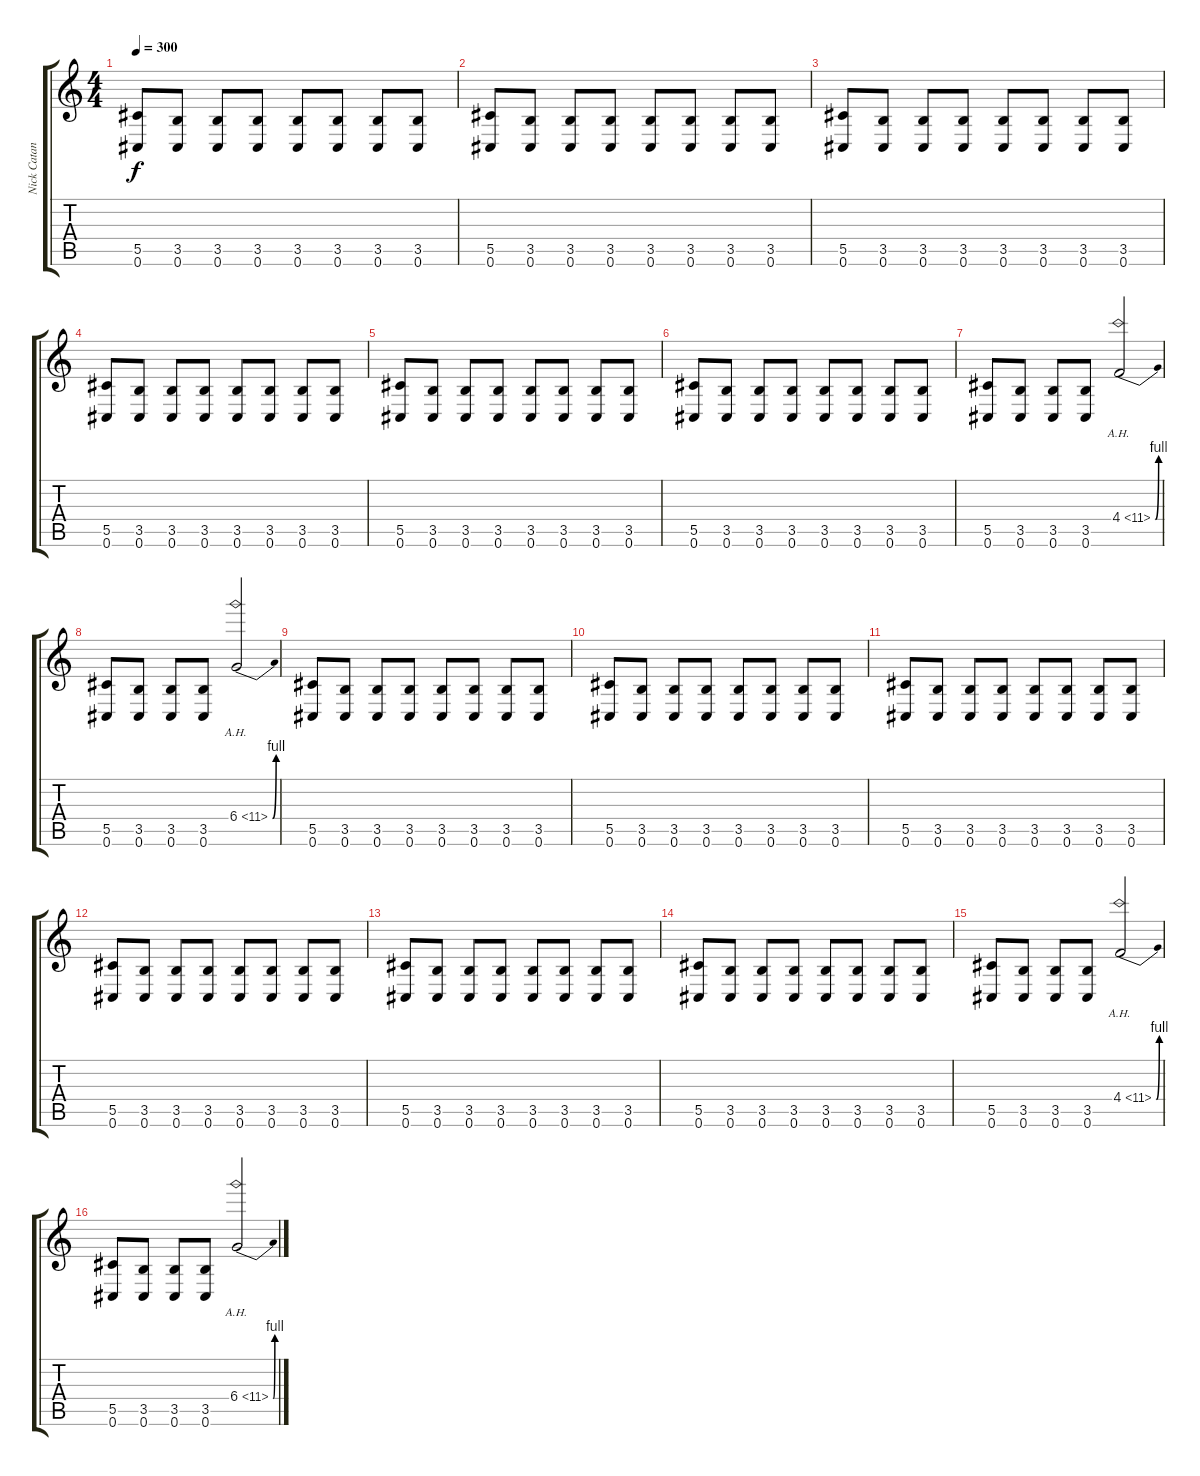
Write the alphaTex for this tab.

\track ("Nick Catanese" "Nick Catan") {instrument distortionguitar}
\staff {score tabs}
\tuning (Eb4 Bb3 Gb3 Db3 Ab2 Db2) {hide}
\ts (4 4)
\tempo 300
\clef g2
\ks c
(5.5 0.6).8{dy f} (3.5 0.6).8 (3.5 0.6).8 (3.5 0.6).8 (3.5 0.6).8 (3.5 0.6).8 (3.5 0.6).8 (3.5 0.6).8 |
(5.5 0.6).8 (3.5 0.6).8 (3.5 0.6).8 (3.5 0.6).8 (3.5 0.6).8 (3.5 0.6).8 (3.5 0.6).8 (3.5 0.6).8 |
(5.5 0.6).8 (3.5 0.6).8 (3.5 0.6).8 (3.5 0.6).8 (3.5 0.6).8 (3.5 0.6).8 (3.5 0.6).8 (3.5 0.6).8 |
(5.5 0.6).8 (3.5 0.6).8 (3.5 0.6).8 (3.5 0.6).8 (3.5 0.6).8 (3.5 0.6).8 (3.5 0.6).8 (3.5 0.6).8 |
(5.5 0.6).8 (3.5 0.6).8 (3.5 0.6).8 (3.5 0.6).8 (3.5 0.6).8 (3.5 0.6).8 (3.5 0.6).8 (3.5 0.6).8 |
(5.5 0.6).8 (3.5 0.6).8 (3.5 0.6).8 (3.5 0.6).8 (3.5 0.6).8 (3.5 0.6).8 (3.5 0.6).8 (3.5 0.6).8 |
(5.5 0.6).8 (3.5 0.6).8 (3.5 0.6).8 (3.5 0.6).8 4.4{be (bend 0 0 60 4) ah 7}.2 |
(5.5 0.6).8 (3.5 0.6).8 (3.5 0.6).8 (3.5 0.6).8 6.4{be (bend 0 0 60 4) ah 5}.2 |
(5.5 0.6).8 (3.5 0.6).8 (3.5 0.6).8 (3.5 0.6).8 (3.5 0.6).8 (3.5 0.6).8 (3.5 0.6).8 (3.5 0.6).8 |
(5.5 0.6).8 (3.5 0.6).8 (3.5 0.6).8 (3.5 0.6).8 (3.5 0.6).8 (3.5 0.6).8 (3.5 0.6).8 (3.5 0.6).8 |
(5.5 0.6).8 (3.5 0.6).8 (3.5 0.6).8 (3.5 0.6).8 (3.5 0.6).8 (3.5 0.6).8 (3.5 0.6).8 (3.5 0.6).8 |
(5.5 0.6).8 (3.5 0.6).8 (3.5 0.6).8 (3.5 0.6).8 (3.5 0.6).8 (3.5 0.6).8 (3.5 0.6).8 (3.5 0.6).8 |
(5.5 0.6).8 (3.5 0.6).8 (3.5 0.6).8 (3.5 0.6).8 (3.5 0.6).8 (3.5 0.6).8 (3.5 0.6).8 (3.5 0.6).8 |
(5.5 0.6).8 (3.5 0.6).8 (3.5 0.6).8 (3.5 0.6).8 (3.5 0.6).8 (3.5 0.6).8 (3.5 0.6).8 (3.5 0.6).8 |
(5.5 0.6).8 (3.5 0.6).8 (3.5 0.6).8 (3.5 0.6).8 4.4{be (bend 0 0 60 4) ah 7}.2 |
(5.5 0.6).8 (3.5 0.6).8 (3.5 0.6).8 (3.5 0.6).8 6.4{be (bend 0 0 60 4) ah 5}.2
